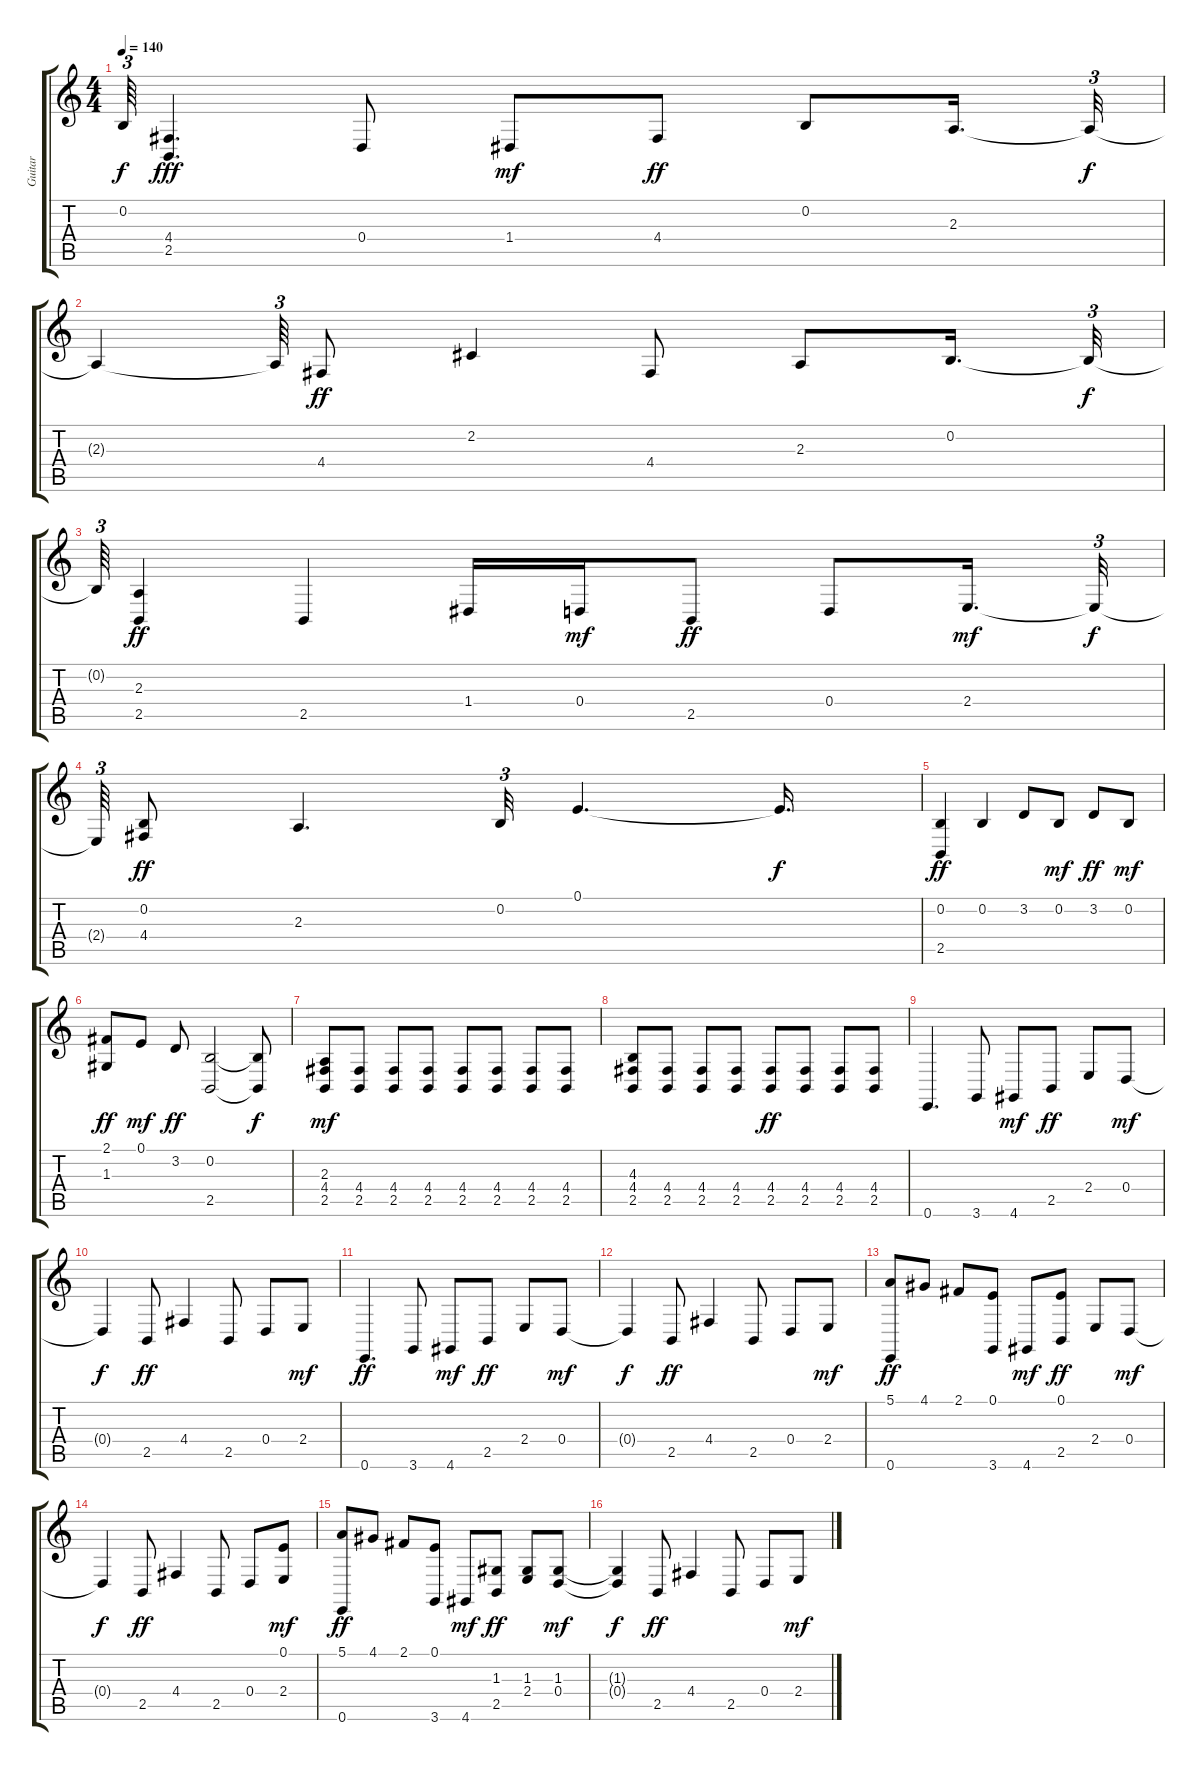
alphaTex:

\track ("Guitar" "Guitar") {instrument clavinet}
\staff {score tabs}
\tuning (E4 B3 G3 D3 A2 E2) {hide}
\ts (4 4)
\tempo 140
\clef g2
\ks c
0.2{t}.64{tu (3 2) dy f} (4.4 2.5).4{d dy fff} 0.4.8 1.4.8{dy mf} 4.4.8{dy ff} 0.2.8 2.3.16{d} 2.3{t}.32{tu (3 2) dy f} |
2.3{t}.4 2.3{t}.64{tu (3 2)} 4.4.8{dy ff} 2.2.4 4.4.8 2.3.8 0.2.16{d} 0.2{t}.32{tu (3 2) dy f} |
0.2{t}.64{tu (3 2)} (2.3 2.5).4{dy ff} 2.5.4 1.4.16 0.4.16{dy mf} 2.5.8{dy ff} 0.4.8 2.4.16{d dy mf} 2.4{t}.32{tu (3 2) dy f} |
2.4{t}.64{tu (3 2)} (0.2 4.4).8{dy ff} 2.3.4{d} 0.2.32{tu (3 2)} 0.1.4{d} 0.1{t}.16{d dy f} |
(0.2 2.5).4{dy ff} 0.2.4 3.2.8 0.2.8{dy mf} 3.2.8{dy ff} 0.2.8{dy mf} |
(2.1 1.3).8{dy ff} 0.1.8{dy mf} 3.2.8{dy ff} (0.2 2.5).2 (0.2{t} 2.5{t}).8{dy f} |
(2.3 4.4 2.5).8{dy mf} (4.4 2.5).8 (4.4 2.5).8 (4.4 2.5).8 (4.4 2.5).8 (4.4 2.5).8 (4.4 2.5).8 (4.4 2.5).8 |
(4.3 4.4 2.5).8 (4.4 2.5).8 (4.4 2.5).8 (4.4 2.5).8 (4.4 2.5).8{dy ff} (4.4 2.5).8 (4.4 2.5).8 (4.4 2.5).8 |
0.6.4{d} 3.6.8 4.6.8{dy mf} 2.5.8{dy ff} 2.4.8 0.4.8{dy mf} |
0.4{t}.4{dy f} 2.5.8{dy ff} 4.4.4 2.5.8 0.4.8 2.4.8{dy mf} |
0.6.4{d dy ff} 3.6.8 4.6.8{dy mf} 2.5.8{dy ff} 2.4.8 0.4.8{dy mf} |
0.4{t}.4{dy f} 2.5.8{dy ff} 4.4.4 2.5.8 0.4.8 2.4.8{dy mf} |
(5.1 0.6).8{dy ff} 4.1.8 2.1.8 (0.1 3.6).8 4.6.8{dy mf} (0.1 2.5).8{dy ff} 2.4.8 0.4.8{dy mf} |
0.4{t}.4{dy f} 2.5.8{dy ff} 4.4.4 2.5.8 0.4.8 (0.1 2.4).8{dy mf} |
(5.1 0.6).8{dy ff} 4.1.8 2.1.8 (0.1 3.6).8 4.6.8{dy mf} (1.3 2.5).8{dy ff} (1.3 2.4).8 (1.3 0.4).8{dy mf} |
(1.3{t} 0.4{t}).4{dy f} 2.5.8{dy ff} 4.4.4 2.5.8 0.4.8 2.4.8{dy mf}
